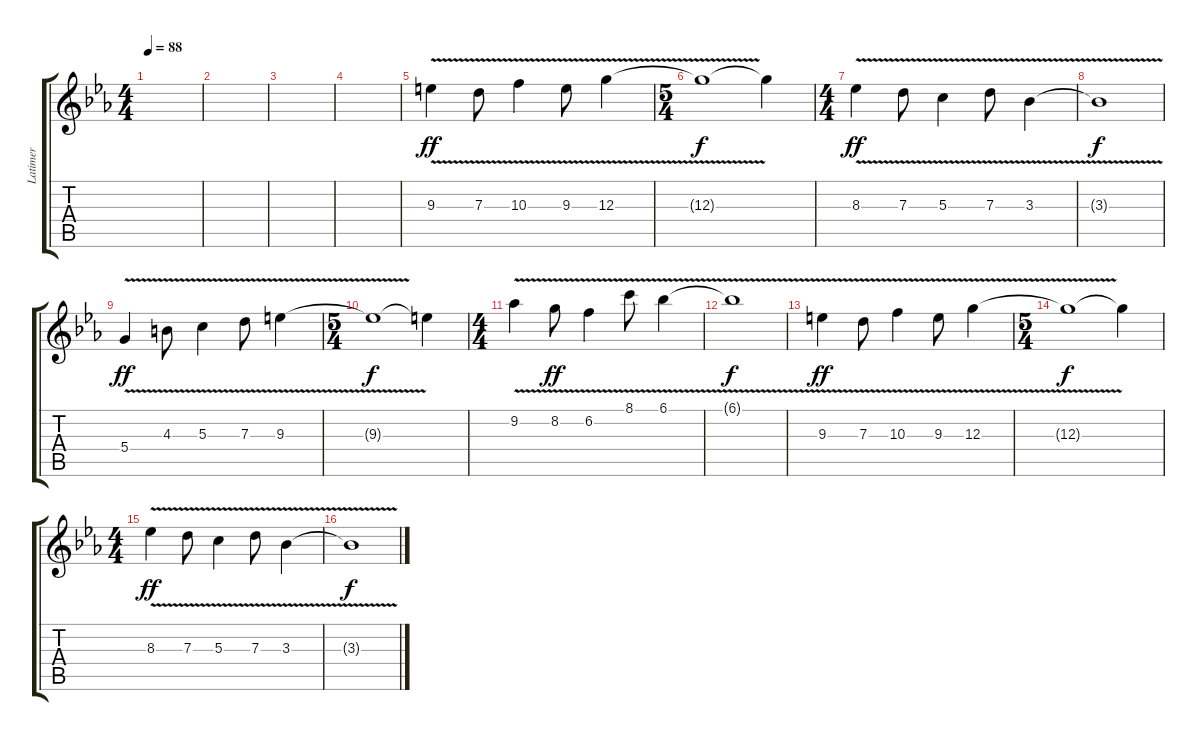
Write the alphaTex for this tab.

\track ("Latimer" "Latimer") {instrument electricguitarjazz}
\staff {score tabs}
\tuning (E4 B3 G3 D3 A2 E2) {hide}
\ts (4 4)
\tempo 88
\clef g2
\ks cminor
|
|
|
|
9.3{v}.4{dy ff} 7.3{v}.8 10.3{v}.4 9.3{v}.8 12.3{v}.4 |
\ts (5 4)
12.3{t}.1{dy f} 12.3{t}.4 |
\ts (4 4)
8.3{v}.4{dy ff} 7.3{v}.8 5.3{v}.4 7.3{v}.8 3.3{v}.4 |
3.3{t}.1{dy f} |
5.4{v}.4{dy ff} 4.3{v}.8 5.3{v}.4 7.3{v}.8 9.3{v}.4 |
\ts (5 4)
9.3{t}.1{dy f} 9.3{t}.4 |
\ts (4 4)
9.2{v}.4 8.2{v}.8{dy ff} 6.2{v}.4 8.1{v}.8 6.1{v}.4 |
6.1{t}.1{dy f} |
9.3{v}.4{dy ff} 7.3{v}.8 10.3{v}.4 9.3{v}.8 12.3{v}.4 |
\ts (5 4)
12.3{t}.1{dy f} 12.3{t}.4 |
\ts (4 4)
8.3{v}.4{dy ff} 7.3{v}.8 5.3{v}.4 7.3{v}.8 3.3{v}.4 |
3.3{t}.1{dy f}
